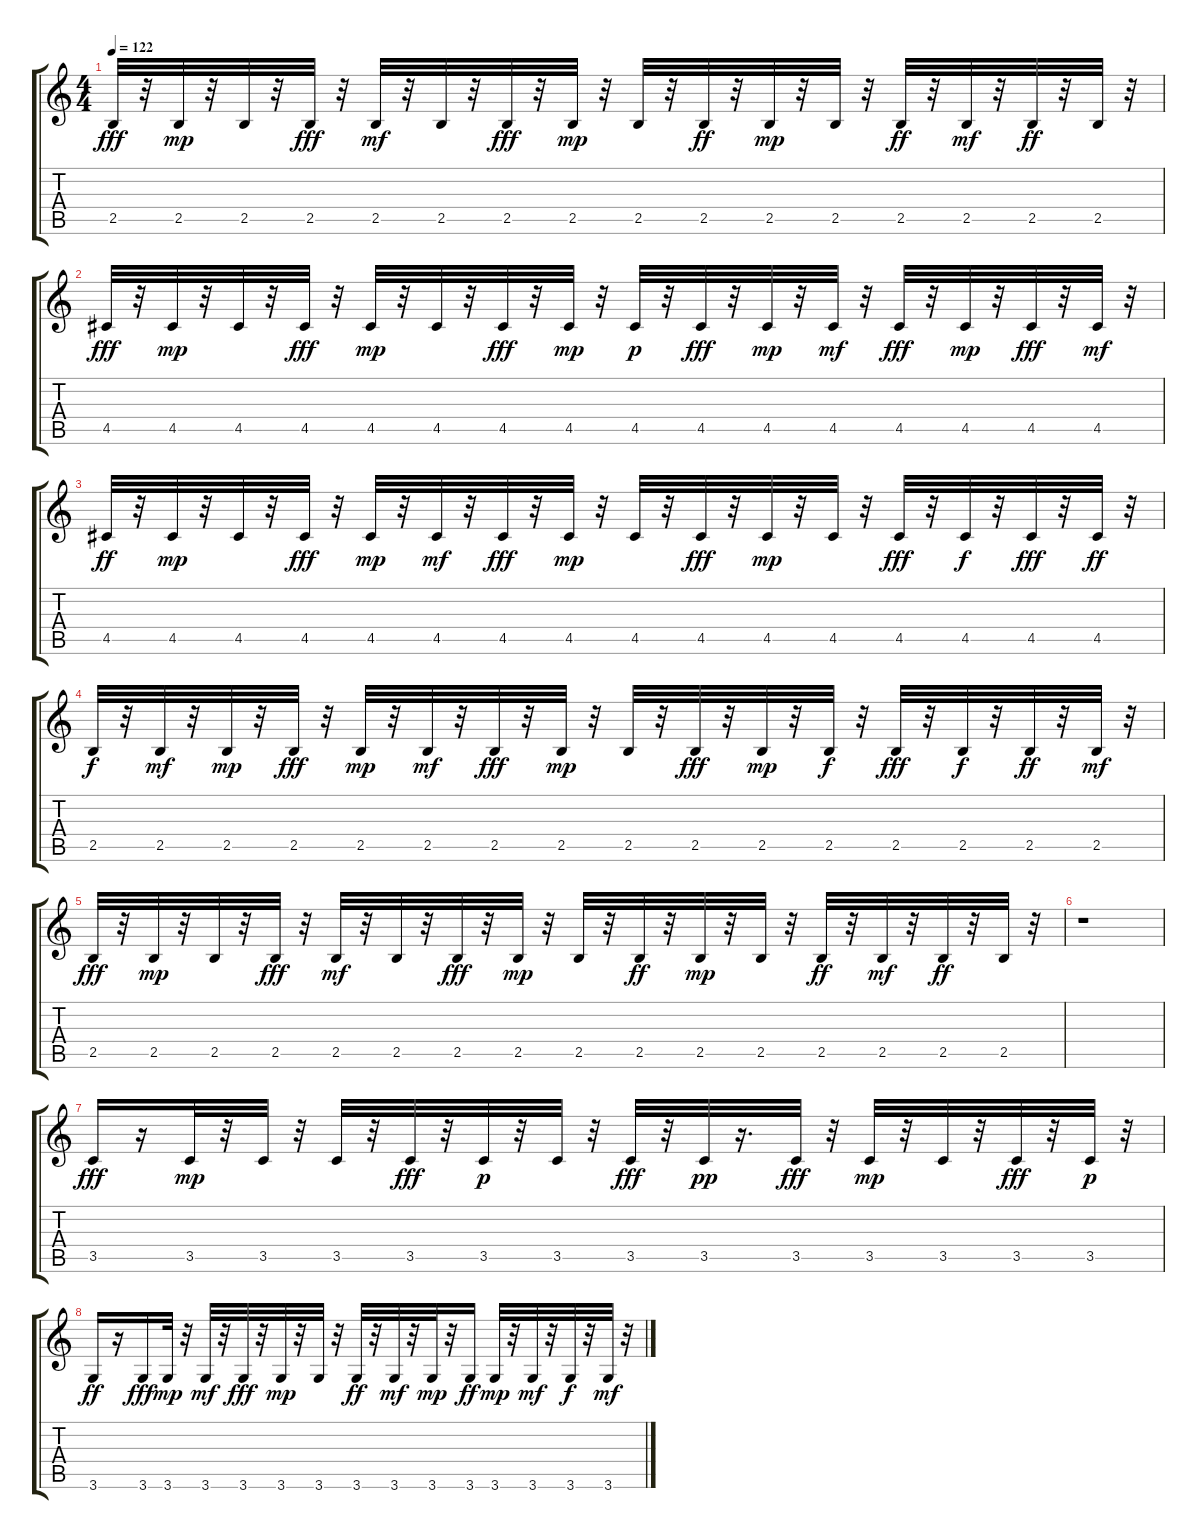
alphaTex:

\track "" {instrument synthbass2}
\staff {score tabs}
\tuning (E4 B3 G3 D3 A2 E2) {hide}
\ts (4 4)
\tempo 122
\clef g2
\ks c
2.5.32{dy fff} r.32 2.5.32{dy mp} r.32 2.5.32 r.32 2.5.32{dy fff} r.32 2.5.32{dy mf} r.32 2.5.32 r.32 2.5.32{dy fff} r.32 2.5.32{dy mp} r.32 2.5.32 r.32 2.5.32{dy ff} r.32 2.5.32{dy mp} r.32 2.5.32 r.32 2.5.32{dy ff} r.32 2.5.32{dy mf} r.32 2.5.32{dy ff} r.32 2.5.32 r.32 |
4.5.32{dy fff} r.32 4.5.32{dy mp} r.32 4.5.32 r.32 4.5.32{dy fff} r.32 4.5.32{dy mp} r.32 4.5.32 r.32 4.5.32{dy fff} r.32 4.5.32{dy mp} r.32 4.5.32{dy p} r.32 4.5.32{dy fff} r.32 4.5.32{dy mp} r.32 4.5.32{dy mf} r.32 4.5.32{dy fff} r.32 4.5.32{dy mp} r.32 4.5.32{dy fff} r.32 4.5.32{dy mf} r.32 |
4.5.32{dy ff} r.32 4.5.32{dy mp} r.32 4.5.32 r.32 4.5.32{dy fff} r.32 4.5.32{dy mp} r.32 4.5.32{dy mf} r.32 4.5.32{dy fff} r.32 4.5.32{dy mp} r.32 4.5.32 r.32 4.5.32{dy fff} r.32 4.5.32{dy mp} r.32 4.5.32 r.32 4.5.32{dy fff} r.32 4.5.32{dy f} r.32 4.5.32{dy fff} r.32 4.5.32{dy ff} r.32 |
2.5.32{dy f} r.32 2.5.32{dy mf} r.32 2.5.32{dy mp} r.32 2.5.32{dy fff} r.32 2.5.32{dy mp} r.32 2.5.32{dy mf} r.32 2.5.32{dy fff} r.32 2.5.32{dy mp} r.32 2.5.32 r.32 2.5.32{dy fff} r.32 2.5.32{dy mp} r.32 2.5.32{dy f} r.32 2.5.32{dy fff} r.32 2.5.32{dy f} r.32 2.5.32{dy ff} r.32 2.5.32{dy mf} r.32 |
2.5.32{dy fff} r.32 2.5.32{dy mp} r.32 2.5.32 r.32 2.5.32{dy fff} r.32 2.5.32{dy mf} r.32 2.5.32 r.32 2.5.32{dy fff} r.32 2.5.32{dy mp} r.32 2.5.32 r.32 2.5.32{dy ff} r.32 2.5.32{dy mp} r.32 2.5.32 r.32 2.5.32{dy ff} r.32 2.5.32{dy mf} r.32 2.5.32{dy ff} r.32 2.5.32 r.32 |
r.1 |
3.5.16{dy fff} r.16 3.5.32{dy mp} r.32 3.5.32 r.32 3.5.32 r.32 3.5.32{dy fff} r.32 3.5.32{dy p} r.32 3.5.32 r.32 3.5.32{dy fff} r.32 3.5.32{dy pp} r.16{d} 3.5.32{dy fff} r.32 3.5.32{dy mp} r.32 3.5.32 r.32 3.5.32{dy fff} r.32 3.5.32{dy p} r.32 |
3.6.16{dy ff} r.16 3.6.16{dy fff} 3.6.32{dy mp} r.32 3.6.32{dy mf} r.32 3.6.32{dy fff} r.32 3.6.32{dy mp} r.32 3.6.32 r.32 3.6.32{dy ff} r.32 3.6.32{dy mf} r.32 3.6.32{dy mp} r.32 3.6.16{dy ff} 3.6.32{dy mp} r.32 3.6.32{dy mf} r.32 3.6.32{dy f} r.32 3.6.32{dy mf} r.32
